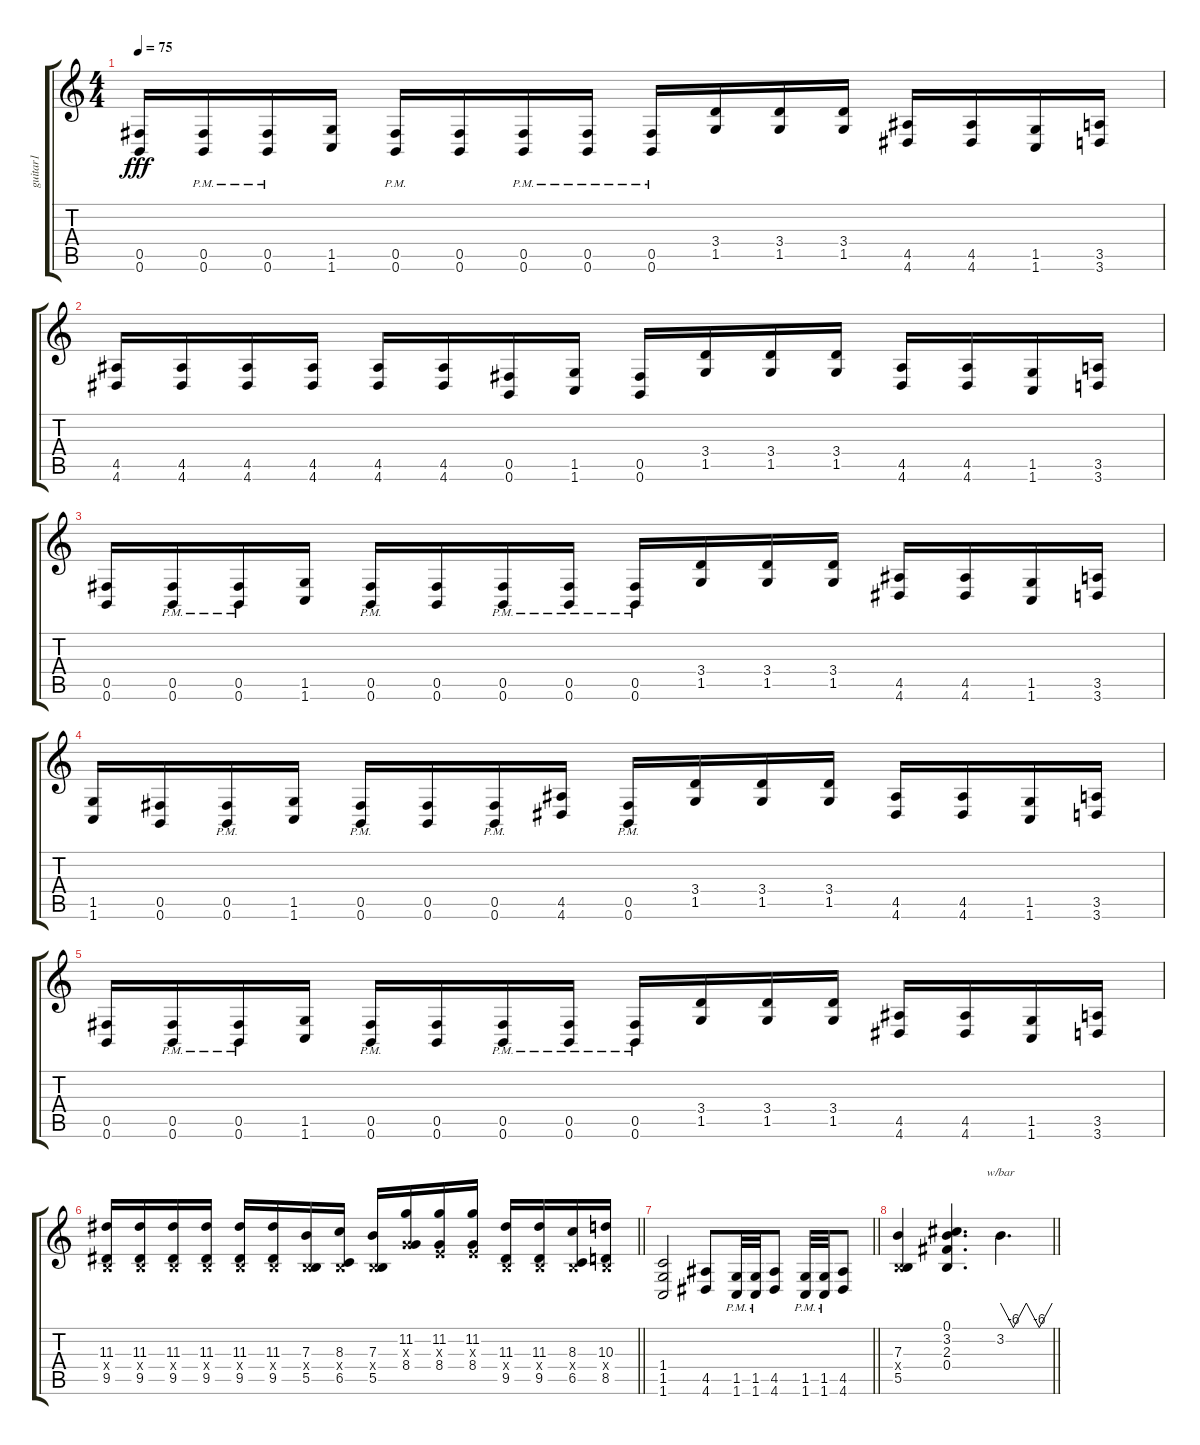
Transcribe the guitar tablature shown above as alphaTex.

\track ("guitar1" "guitar1") {instrument distortionguitar}
\staff {score tabs}
\tuning (Db4 Ab3 E3 B2 Gb2 B1) {hide}
\ts (4 4)
\tempo 75
\clef g2
\ks c
(0.5 0.6).16{dy fff} (0.5{pm} 0.6{pm}).16 (0.5{pm} 0.6{pm}).16 (1.5 1.6).16 (0.5{pm} 0.6{pm}).16 (0.5 0.6).16 (0.5{pm} 0.6{pm}).16 (0.5{pm} 0.6{pm}).16 (0.5{pm} 0.6{pm}).16 (3.4 1.5).16 (3.4 1.5).16 (3.4 1.5).16 (4.5 4.6).16 (4.5 4.6).16 (1.5 1.6).16 (3.5 3.6).16 |
(4.5 4.6).16 (4.5 4.6).16 (4.5 4.6).16 (4.5 4.6).16 (4.5 4.6).16 (4.5 4.6).16 (0.5 0.6).16 (1.5 1.6).16 (0.5 0.6).16 (3.4 1.5).16 (3.4 1.5).16 (3.4 1.5).16 (4.5 4.6).16 (4.5 4.6).16 (1.5 1.6).16 (3.5 3.6).16 |
(0.5 0.6).16 (0.5{pm} 0.6{pm}).16 (0.5{pm} 0.6{pm}).16 (1.5 1.6).16 (0.5{pm} 0.6{pm}).16 (0.5 0.6).16 (0.5{pm} 0.6{pm}).16 (0.5{pm} 0.6{pm}).16 (0.5{pm} 0.6{pm}).16 (3.4 1.5).16 (3.4 1.5).16 (3.4 1.5).16 (4.5 4.6).16 (4.5 4.6).16 (1.5 1.6).16 (3.5 3.6).16 |
(1.5 1.6).16 (0.5 0.6).16 (0.5{pm} 0.6{pm}).16 (1.5 1.6).16 (0.5{pm} 0.6{pm}).16 (0.5 0.6).16 (0.5{pm} 0.6{pm}).16 (4.5 4.6).16 (0.5{pm} 0.6{pm}).16 (3.4 1.5).16 (3.4 1.5).16 (3.4 1.5).16 (4.5 4.6).16 (4.5 4.6).16 (1.5 1.6).16 (3.5 3.6).16 |
(0.5 0.6).16 (0.5{pm} 0.6{pm}).16 (0.5{pm} 0.6{pm}).16 (1.5 1.6).16 (0.5{pm} 0.6{pm}).16 (0.5 0.6).16 (0.5{pm} 0.6{pm}).16 (0.5{pm} 0.6{pm}).16 (0.5{pm} 0.6{pm}).16 (3.4 1.5).16 (3.4 1.5).16 (3.4 1.5).16 (4.5 4.6).16 (4.5 4.6).16 (1.5 1.6).16 (3.5 3.6).16 |
\barLineRight lightlight
(11.3 0.4{x} 9.5).16 (11.3 0.4{x} 9.5).16 (11.3 0.4{x} 9.5).16 (11.3 0.4{x} 9.5).16 (11.3 0.4{x} 9.5).16 (11.3 0.4{x} 9.5).16 (7.3 0.4{x} 5.5).16 (8.3 0.4{x} 6.5).16 (7.3 0.4{x} 5.5).16 (11.2 3.3{x} 8.4).16 (11.2 0.3{x} 8.4).16 (11.2 0.3{x} 8.4).16 (11.3 0.4{x} 9.5).16 (11.3 0.4{x} 9.5).16 (8.3 0.4{x} 6.5).16 (10.3 0.4{x} 8.5).16 |
\section ("" "")
\barLineRight lightlight
(1.4 1.5 1.6).2 (4.5 4.6).8 (1.5{pm} 1.6{pm}).32 (1.5{pm} 1.6{pm}).32 (4.5 4.6).8 (1.5{pm} 1.6{pm}).32 (1.5{pm} 1.6{pm}).32 (4.5 4.6).8 |
\barLineRight lightlight
(7.3 0.4{x} 5.5).4 (0.1 3.2 2.3 0.4).4{d} 3.2.4{d tbe (custom default 0 0 15 -24 30 0 45 -24 60 0)}
